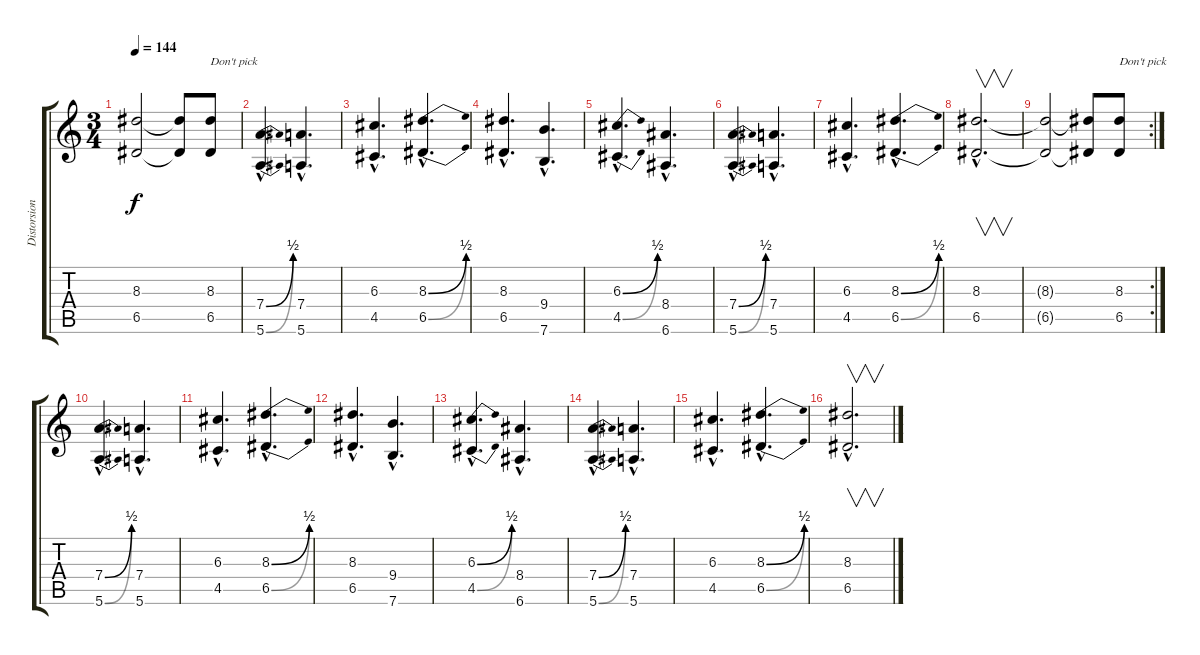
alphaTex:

\track ("Distorsion Guitar" "Distorsion") {instrument distortionguitar}
\staff {score tabs}
\tuning (E4 B3 G3 D3 A2 E2) {hide}
\ts (3 4)
\tempo 144
\clef g2
\ks c
(8.3{t} 6.5{t}).2{dy f} (8.3{t} 6.5{t}).8 (8.3 6.5).8{txt "Don't pick"} |
(7.4{be (bend 0 0 60 2) hac} 5.6{be (bend 0 0 60 2) hac}).4{d} (7.4{hac} 5.6{hac}).4{d} |
(6.3{hac} 4.5{hac}).4{d} (8.3{be (bend 0 0 60 2) hac} 6.5{be (bend 0 0 60 2) hac}).4{d} |
(8.3{hac} 6.5{hac}).4{d} (9.4{hac} 7.6{hac}).4{d} |
(6.3{be (bend 0 0 60 2) hac} 4.5{be (bend 0 0 60 2) hac}).4{d} (8.4{hac} 6.6{hac}).4{d} |
(7.4{be (bend 0 0 60 2) hac} 5.6{be (bend 0 0 60 2) hac}).4{d} (7.4{hac} 5.6{hac}).4{d} |
(6.3{hac} 4.5{hac}).4{d} (8.3{be (bend 0 0 60 2) hac} 6.5{be (bend 0 0 60 2) hac}).4{d} |
(8.3{hac} 6.5{hac}).2{v d} |
\rc 2
(8.3{t} 6.5{t}).2 (8.3{t} 6.5{t}).8 (8.3 6.5).8{txt "Don't pick"} |
(7.4{be (bend 0 0 60 2) hac} 5.6{be (bend 0 0 60 2) hac}).4{d} (7.4{hac} 5.6{hac}).4{d} |
(6.3{hac} 4.5{hac}).4{d} (8.3{be (bend 0 0 60 2) hac} 6.5{be (bend 0 0 60 2) hac}).4{d} |
(8.3{hac} 6.5{hac}).4{d} (9.4{hac} 7.6{hac}).4{d} |
(6.3{be (bend 0 0 60 2) hac} 4.5{be (bend 0 0 60 2) hac}).4{d} (8.4{hac} 6.6{hac}).4{d} |
(7.4{be (bend 0 0 60 2) hac} 5.6{be (bend 0 0 60 2) hac}).4{d} (7.4{hac} 5.6{hac}).4{d} |
(6.3{hac} 4.5{hac}).4{d} (8.3{be (bend 0 0 60 2) hac} 6.5{be (bend 0 0 60 2) hac}).4{d} |
(8.3{hac} 6.5{hac}).2{v d}
